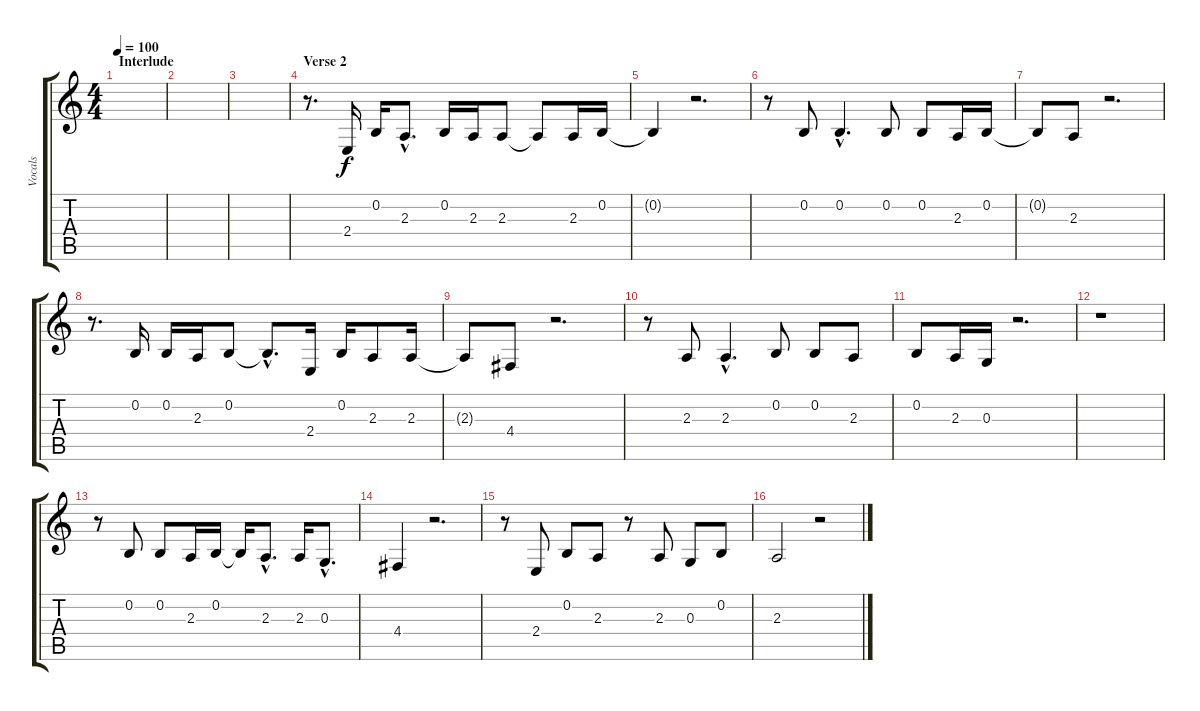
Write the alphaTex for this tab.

\track ("Vocals" "Vocals") {instrument lead6voice}
\staff {score tabs}
\tuning (E4 B3 G3 D3 A2 E2) {hide}
\ts (4 4)
\section ("" "Interlude")
\tempo 100
\clef g2
\ks c
|
|
|
\section ("" "Verse 2")
r.8{d} 2.4.16 0.2.16 2.3{hac}.8{d} 0.2.16 2.3.16 2.3.8 2.3{t}.8 2.3.16 0.2.16 |
0.2{t}.4{volume 10} r.2{d} |
r.8{volume 16} 0.2.8 0.2{hac}.4{d} 0.2.8 0.2.8 2.3.16 0.2.16 |
0.2{t}.8 2.3.8{volume 10} r.2{d} |
r.8{d volume 16} 0.2.16 0.2.16 2.3.16 0.2.8 0.2{hac t}.8{d} 2.4.16 0.2.16 2.3.8 2.3.16 |
2.3{t}.8{volume 10} 4.4.8 r.2{d} |
r.8{volume 16} 2.3.8 2.3{hac}.4{d} 0.2.8 0.2.8 2.3.8 |
0.2.8 2.3.16{volume 10} 0.3.16 r.2{d} |
r.1 |
r.8{volume 16} 0.2.8 0.2.8 2.3.16 0.2.16 0.2{t}.16 2.3{hac}.8{d} 2.3.16 0.3{hac}.8{d} |
4.4.4{volume 10} r.2{d} |
r.8{volume 16} 2.4.8 0.2.8 2.3.8 r.8 2.3.8 0.3.8 0.2.8 |
2.3.2{volume 10} r.2
